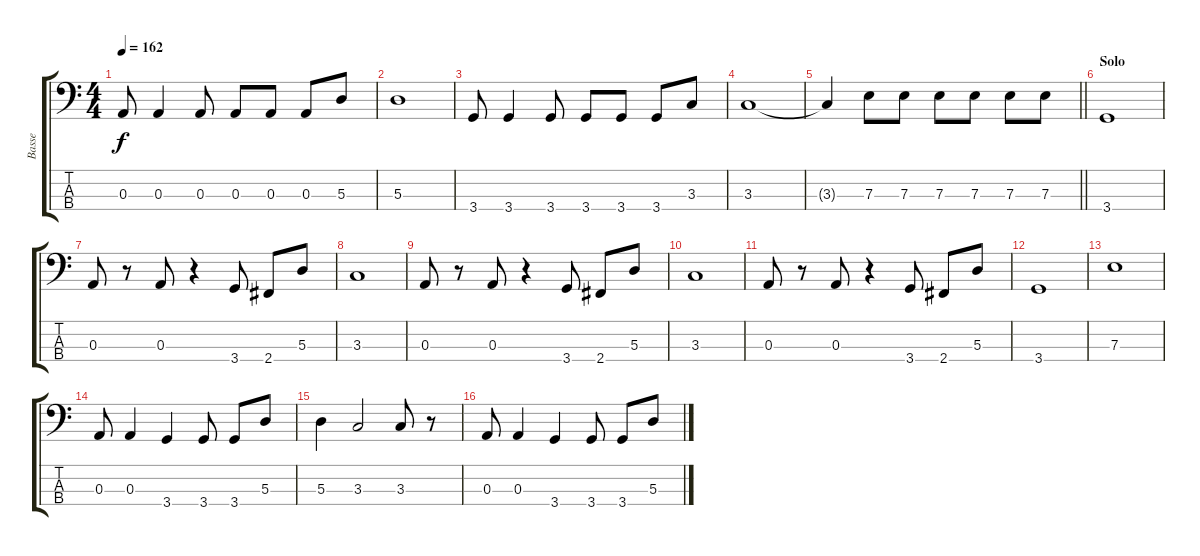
\track ("Basse" "Basse") {instrument electricbassfinger}
\staff {score tabs}
\tuning (G2 D2 A1 E1) {hide}
\ts (4 4)
\tempo 162
\clef f4
\ks c
0.3.8{dy f} 0.3.4 0.3.8 0.3.8 0.3.8 0.3.8 5.3.8 |
5.3.1 |
3.4.8 3.4.4 3.4.8 3.4.8 3.4.8 3.4.8 3.3.8 |
3.3.1 |
\barLineRight lightlight
3.3{t}.4 7.3.8 7.3.8 7.3.8 7.3.8 7.3.8 7.3.8 |
\section ("" "Solo")
3.4.1 |
0.3.8 r.8 0.3.8 r.4 3.4.8 2.4.8 5.3.8 |
3.3.1 |
0.3.8 r.8 0.3.8 r.4 3.4.8 2.4.8 5.3.8 |
3.3.1 |
0.3.8 r.8 0.3.8 r.4 3.4.8 2.4.8 5.3.8 |
3.4.1 |
7.3.1 |
0.3.8 0.3.4 3.4.4 3.4.8 3.4.8 5.3.8 |
5.3.4 3.3.2 3.3.8 r.8 |
0.3.8 0.3.4 3.4.4 3.4.8 3.4.8 5.3.8
